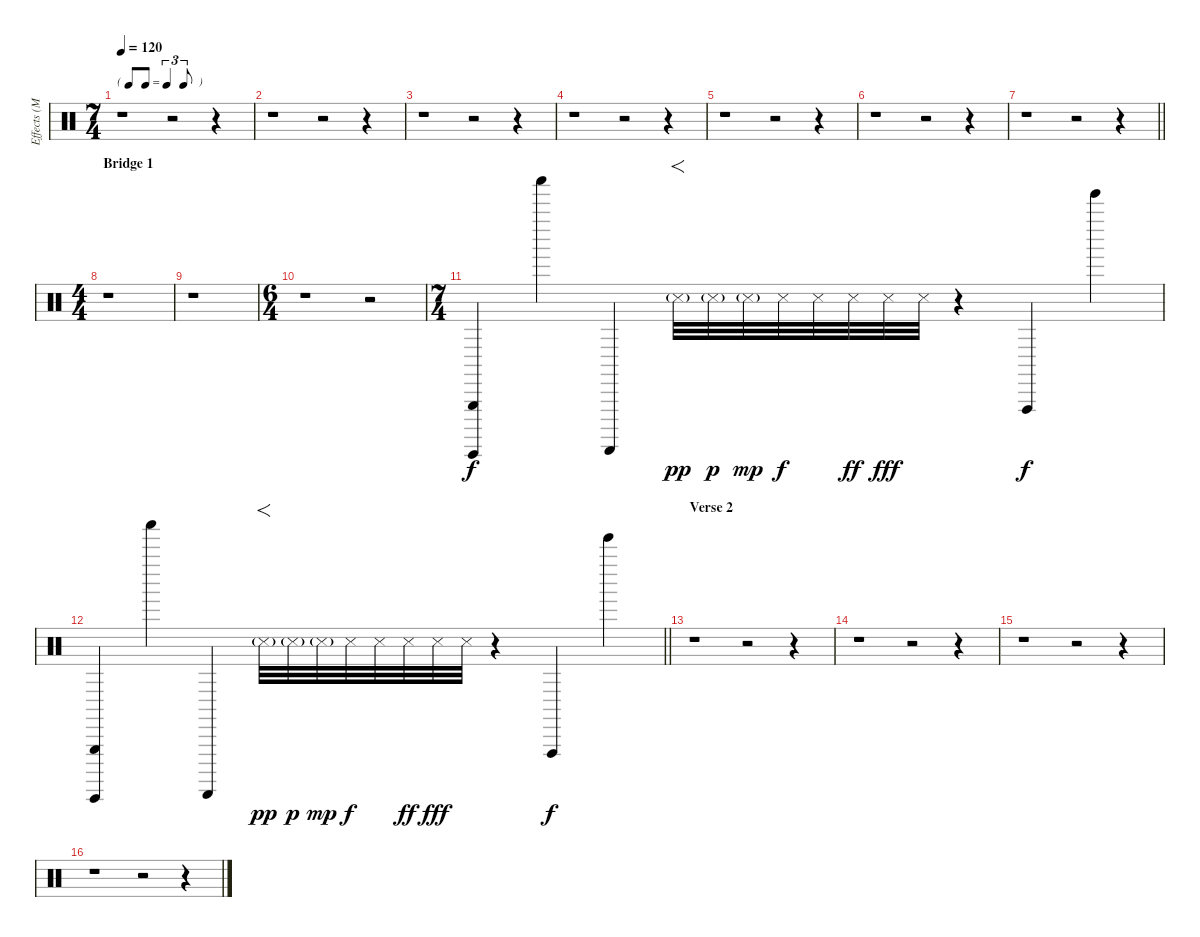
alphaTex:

\track ("Effects (Mason/Waters)" "Effects (M") {instrument percussion}
\staff {score}
\articulation defaults
\ts (7 4)
\tf triplet8th
\tempo 120
\clef neutral
\ks c
r.1{dy f} r.2 r.4 |
r.1 r.2 r.4 |
r.1 r.2 r.4 |
r.1 r.2 r.4 |
r.1 r.2 r.4 |
r.1 r.2 r.4 |
\barLineRight lightlight
r.1 r.2 r.4 |
\ts (4 4)
\section ("" "Bridge 1")
r.1 |
r.1 |
\ts (6 4)
r.1 r.2 |
\ts (7 4)
("Triangle (hit)" "Guiro (hit)").4 "Shaker (hit)".4 "Guiro (scrap-return)".4 "Snare (side stick) 3"{g}.32{f dy pp} "Snare (side stick) 3"{g}.32{dy p} "Snare (side stick) 3"{g}.32{dy mp} "Snare (side stick) 3".32{dy f} "Snare (side stick) 3".32 "Snare (side stick) 3".32{dy ff} "Snare (side stick) 3".32{dy fff} "Snare (side stick) 3".32 r.4 "Vibraslap (hit)".4{dy f} "Tinkle Bell (hit)".4 |
\barLineRight lightlight
("Triangle (hit)" "Guiro (hit)").4 "Shaker (hit)".4 "Guiro (scrap-return)".4 "Snare (side stick) 3"{g}.32{f dy pp} "Snare (side stick) 3"{g}.32{dy p} "Snare (side stick) 3"{g}.32{dy mp} "Snare (side stick) 3".32{dy f} "Snare (side stick) 3".32 "Snare (side stick) 3".32{dy ff} "Snare (side stick) 3".32{dy fff} "Snare (side stick) 3".32 r.4 "Vibraslap (hit)".4{dy f} "Tinkle Bell (hit)".4 |
\section ("" "Verse 2")
r.1 r.2 r.4 |
r.1 r.2 r.4 |
r.1 r.2 r.4 |
r.1 r.2 r.4
